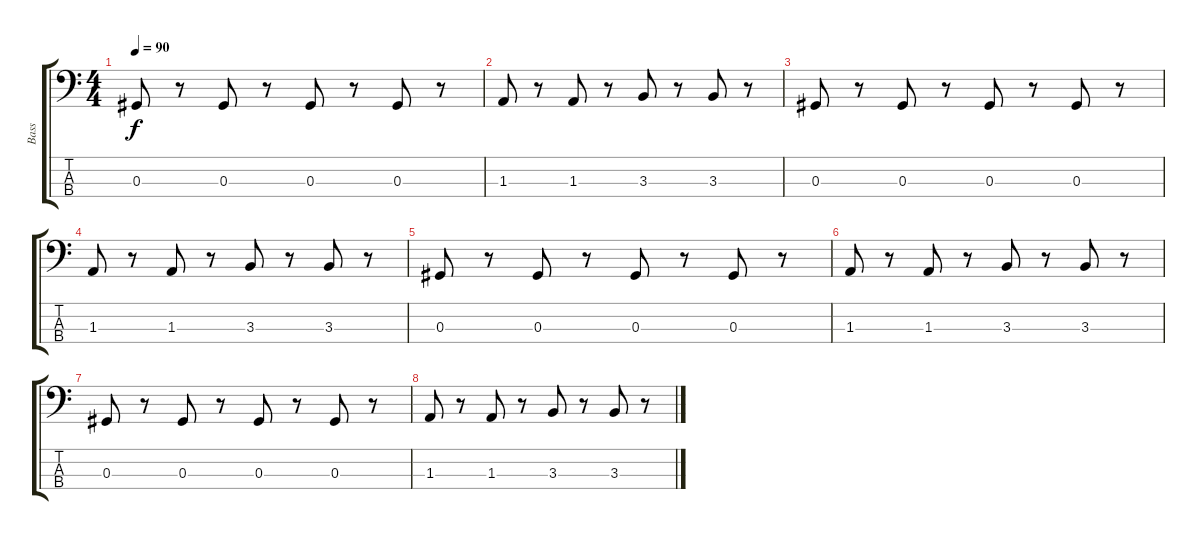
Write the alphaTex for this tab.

\track ("Bass" "Bass") {instrument electricguitarmuted}
\staff {score tabs}
\tuning (Gb2 Db2 Ab1 Eb1) {hide}
\ts (4 4)
\tempo 90
\clef f4
\ks c
0.3.8{dy f} r.8 0.3.8 r.8 0.3.8 r.8 0.3.8 r.8 |
1.3.8 r.8 1.3.8 r.8 3.3.8 r.8 3.3.8 r.8 |
0.3.8 r.8 0.3.8 r.8 0.3.8 r.8 0.3.8 r.8 |
1.3.8 r.8 1.3.8 r.8 3.3.8 r.8 3.3.8 r.8 |
0.3.8 r.8 0.3.8 r.8 0.3.8 r.8 0.3.8 r.8 |
1.3.8 r.8 1.3.8 r.8 3.3.8 r.8 3.3.8 r.8 |
0.3.8 r.8 0.3.8 r.8 0.3.8 r.8 0.3.8 r.8 |
1.3.8 r.8 1.3.8 r.8 3.3.8 r.8 3.3.8 r.8
